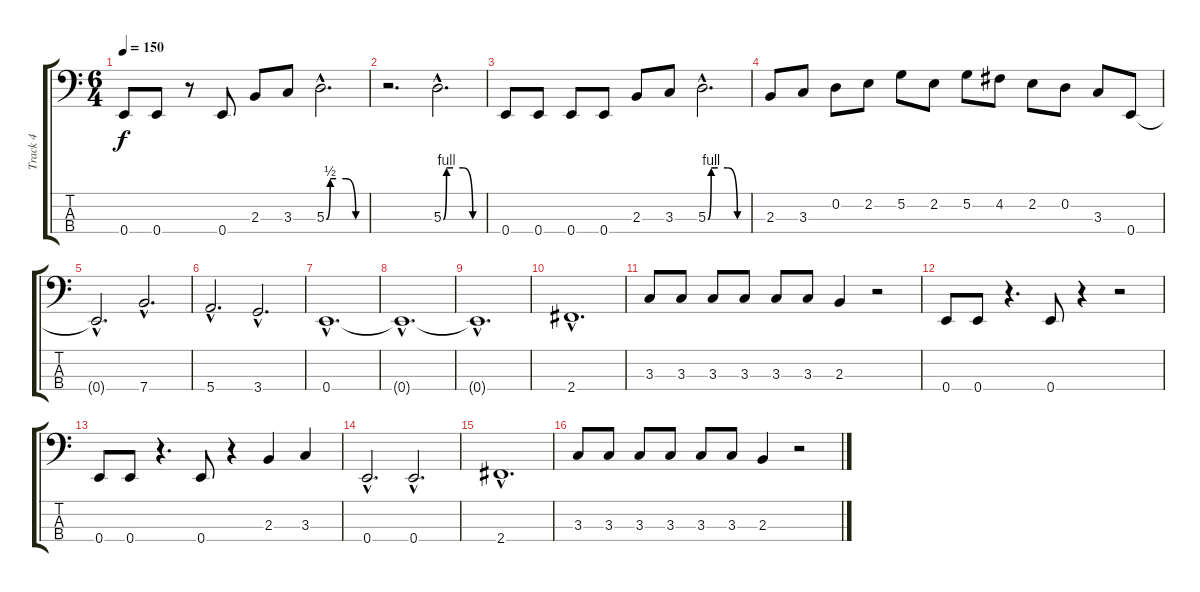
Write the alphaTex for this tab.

\track ("Track 4" "Track 4") {instrument electricbassfinger}
\staff {score tabs}
\tuning (G2 D2 A1 E1) {hide}
\ts (6 4)
\tempo 150
\clef f4
\ks c
0.4.8{dy f} 0.4.8 r.8 0.4.8 2.3.8 3.3.8 5.3{be (custom 0 0 6 2 15 2 30 2 45 0 60 0) hac}.2{d} |
r.2{d} 5.3{be (custom 0 0 5 4 15 4 30 4 45 0 60 0) hac}.2{d} |
0.4.8 0.4.8 0.4.8 0.4.8 2.3.8 3.3.8 5.3{be (custom 0 0 5 4 15 4 30 4 45 0 60 0) hac}.2{d} |
2.3.8 3.3.8 0.2.8 2.2.8 5.2.8 2.2.8 5.2.8 4.2.8 2.2.8 0.2.8 3.3.8 0.4.8 |
0.4{hac t}.2{d} 7.4{hac}.2{d} |
5.4{hac}.2{d} 3.4{hac}.2{d} |
0.4{hac}.1{d} |
0.4{hac t}.1{d} |
0.4{hac t}.1{d} |
2.4{hac}.1{d} |
3.3.8 3.3.8 3.3.8 3.3.8 3.3.8 3.3.8 2.3.4 r.2 |
0.4.8 0.4.8 r.4{d} 0.4.8 r.4 r.2 |
0.4.8 0.4.8 r.4{d} 0.4.8 r.4 2.3.4 3.3.4 |
0.4{hac}.2{d} 0.4{hac}.2{d} |
2.4{hac}.1{d} |
3.3.8 3.3.8 3.3.8 3.3.8 3.3.8 3.3.8 2.3.4 r.2
